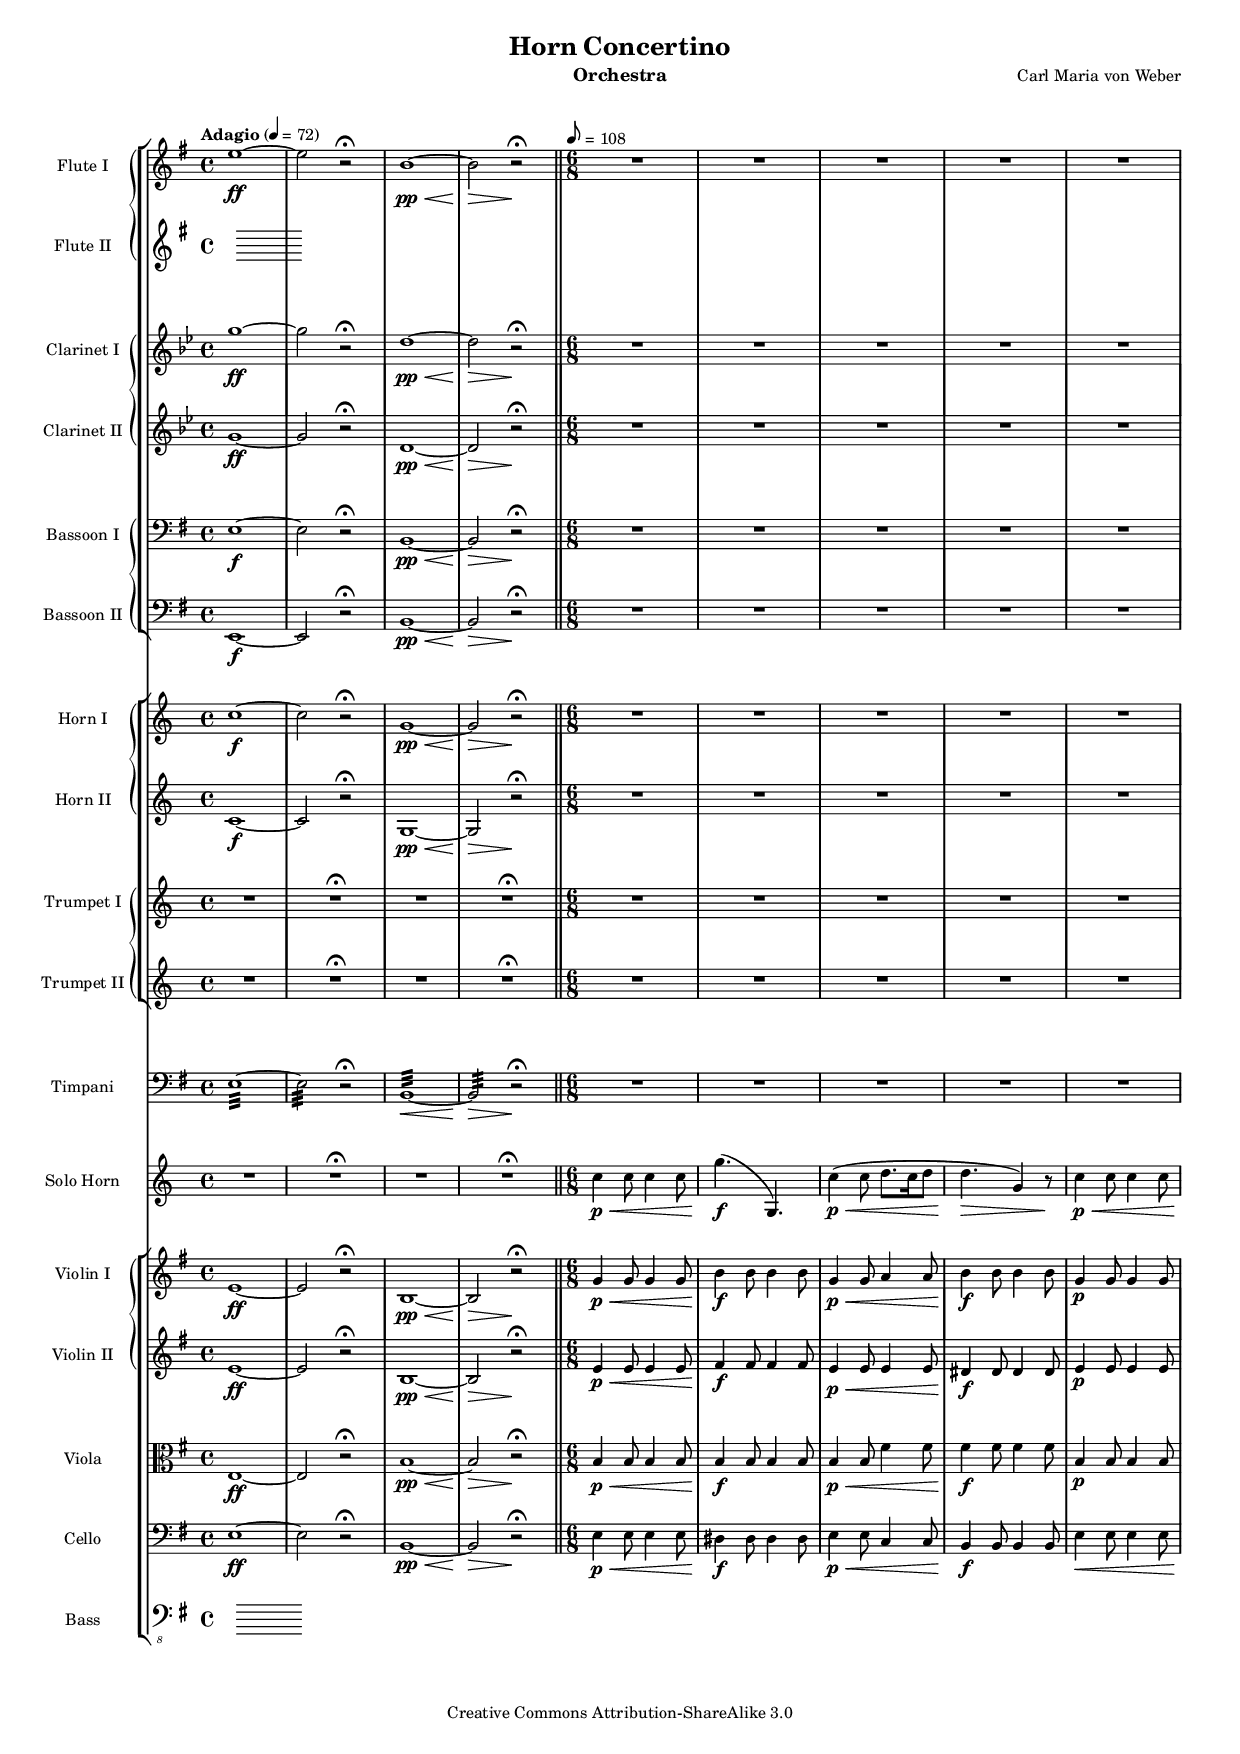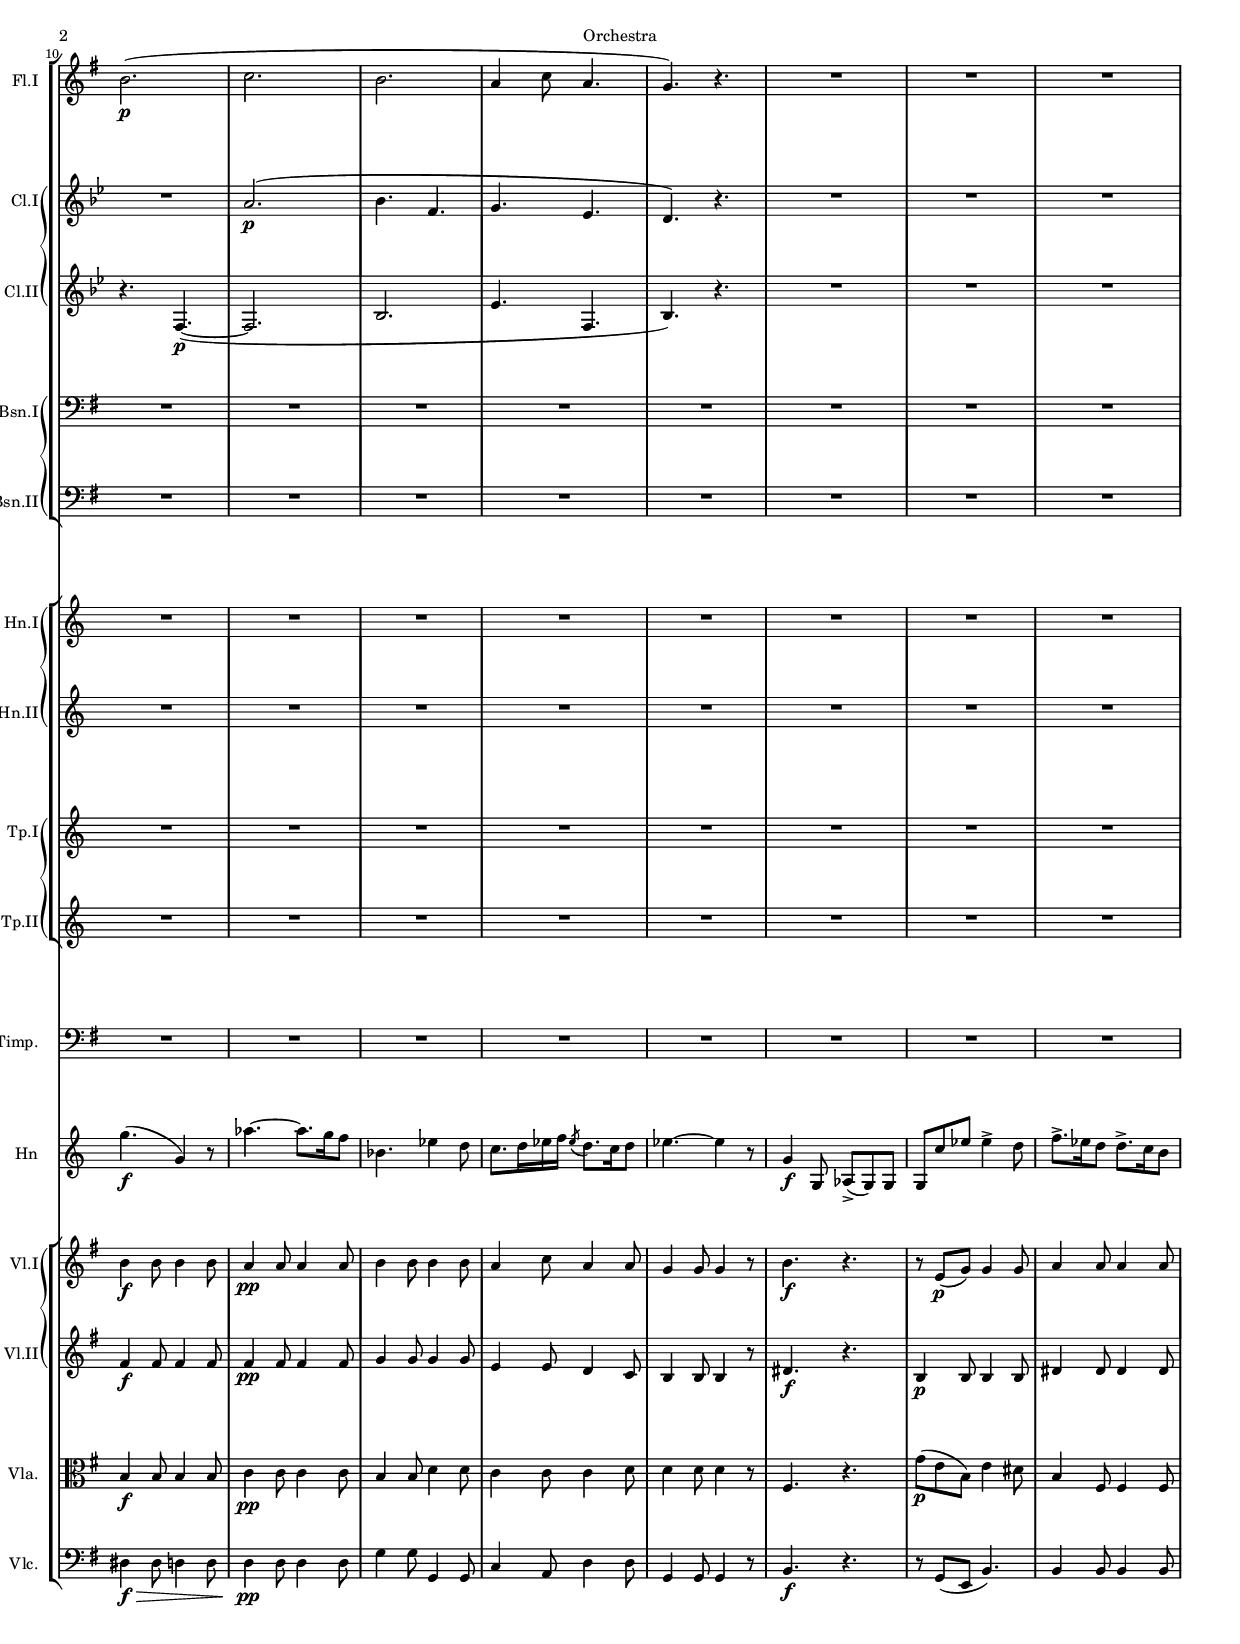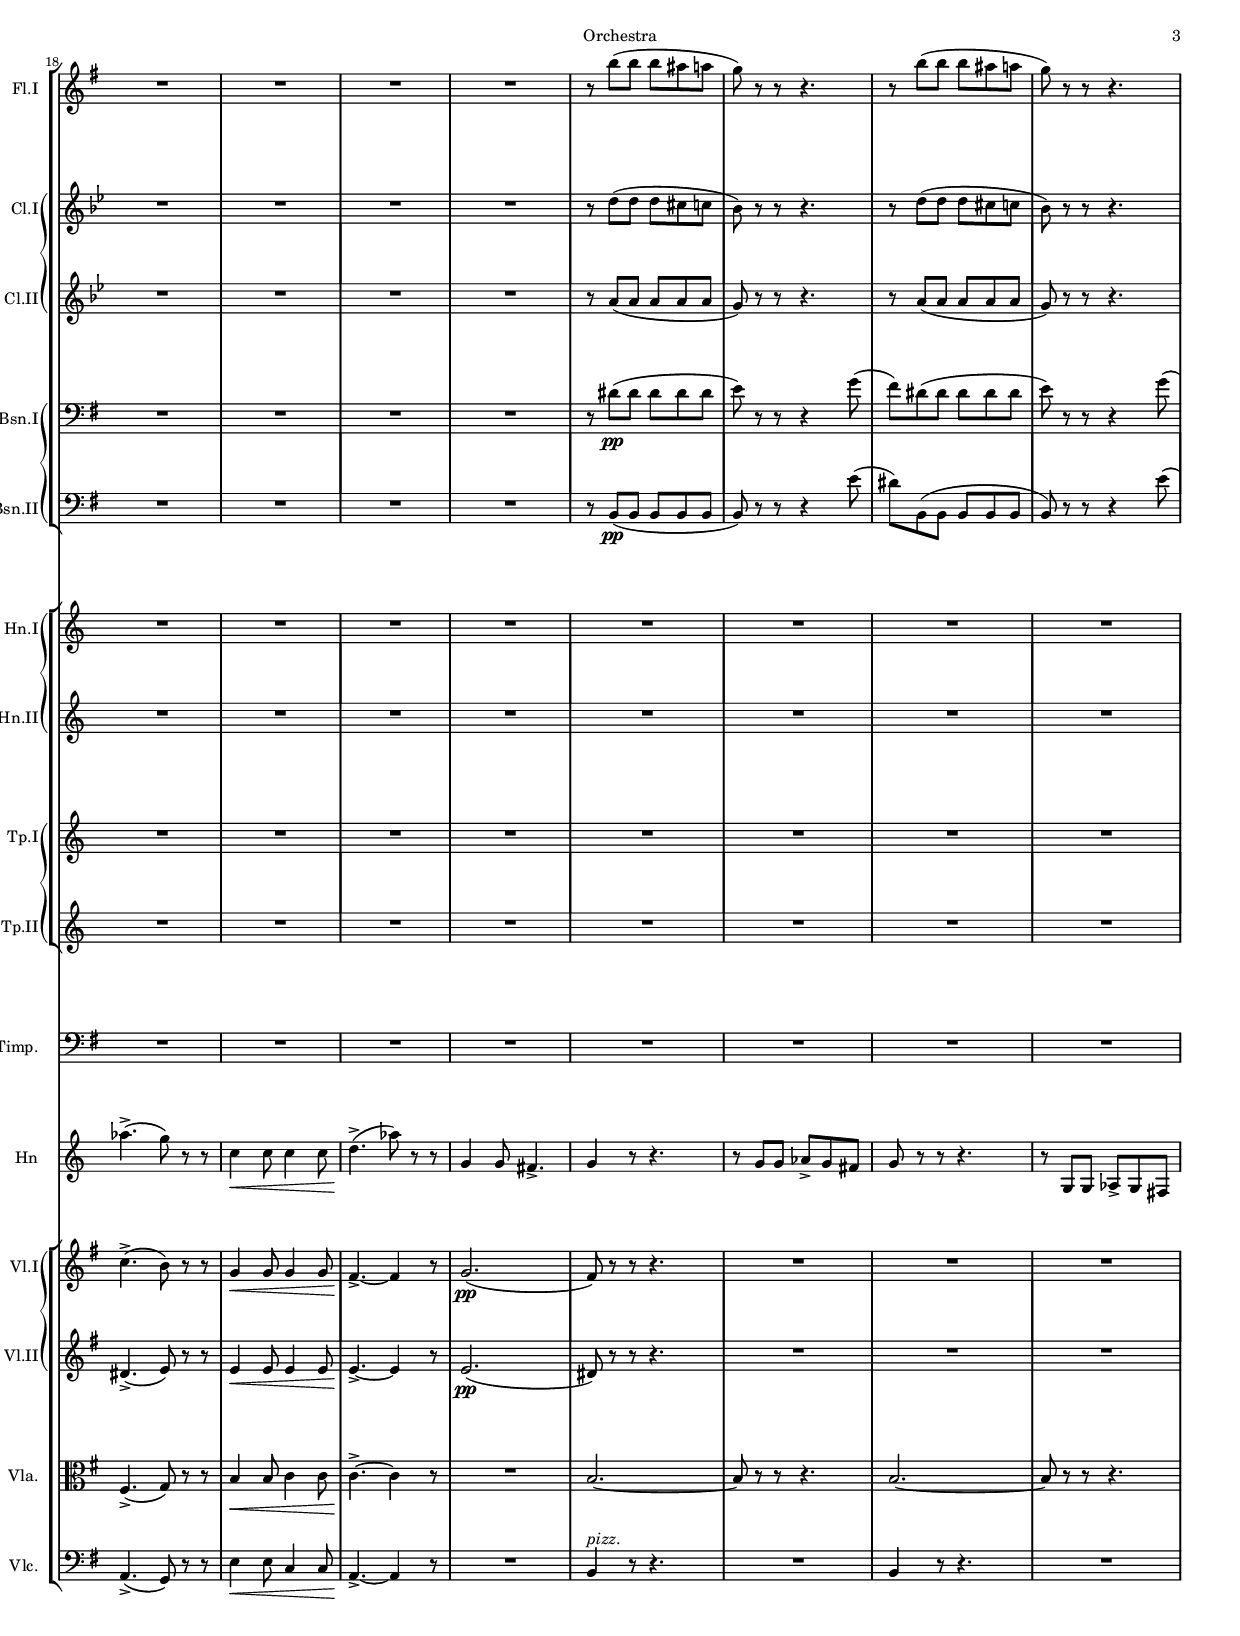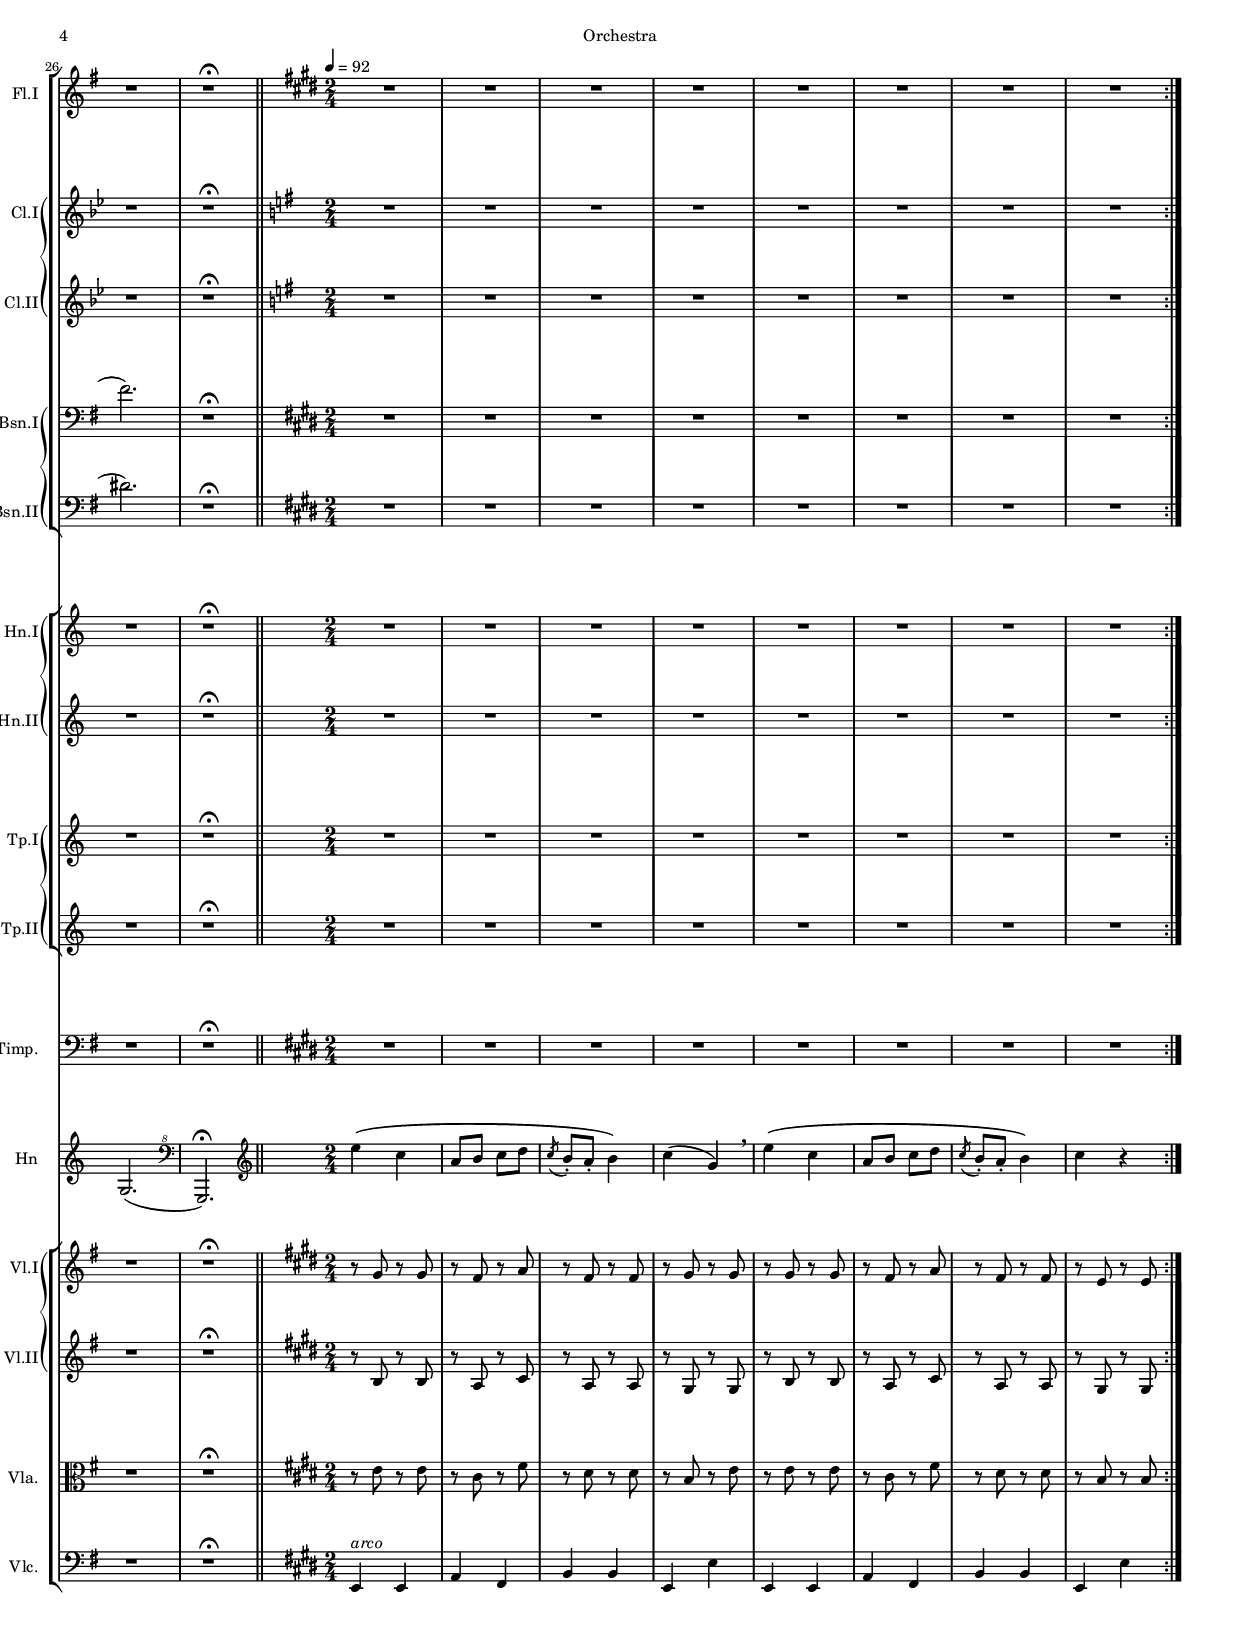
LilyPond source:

\version "2.11.49"

fluteOne = \relative c''
{
  \clef treble
  \key e \minor

  %4/4
  e1~\ff |
  e2 r\fermata |
  b1~\pp\< |
  b2\> r\fermata\! |

  %6/8
  R2.*5 |
  b2.(\p |
  c2. |
  b2. |
  a4 c8 a4. |
  g) r |
  R2.*7 |
  \repeat unfold 2
  {
    r8 b'( b b ais a |
    g) r r r4. |
  }
  R2. |
  R2.^\fermataMarkup |

  %2/4
  \key e \major
  R2*8 |
}


fluteTwo = \relative c'''
{
  \clef treble
  \key e \minor
}


clarinetOne = \relative c'''
{
  \transposition a
  \clef treble
  \key g \minor

  %4/4
  g1~\ff |
  g2 r\fermata |
  d1~\pp\< |
  d2\> r\fermata\! |

  %6/8
  R2.*6 |
  a2.(\p |
  bes4. f |
  g ees |
  d) r |
  R2.*7 |
  \repeat unfold 2
  {
    r8 d'( d d cis c |
    bes) r r r4. |
  }
  R2. |
  R2.^\fermataMarkup |

  %2/4
  \key g \major
  R2*8 |
}


clarinetTwo = \relative c''
{
  \transposition a
  \clef treble
  \key g \minor

  %4/4
  g1~\ff |
  g2 r\fermata |
  d1~\pp\< |
  d2\> r\fermata\! |

  %6/8
  R2.*5 |
  r4. f,~(\p |
  f2. |
  bes |
  ees4. f, |
  bes) r |
  R2.*7 |
  \repeat unfold 2
  {
    r8 a'( a a a a |
    g) r r r4. |
  }
  R2. |
  R2.^\fermataMarkup |

  %2/4
  \key g \major
  R2*8 |
}


bassoonOne = \relative c
{
  \clef bass
  \key e \minor

  %4/4
  e1~\f |
  e2 r\fermata |
  b1~\pp\< |
  b2\> r\fermata\! |

  %6/8
  R2.*17 |
  r8 dis'(\pp dis dis dis dis |
  e) r r r4 g8( |
  fis) dis( dis dis dis dis |
  e) r r r4 g8( |
  fis2.) |
  R2.^\fermataMarkup |

  %2/4
  \key e \major
  R2*8 |
}


bassoonTwo = \relative c,
{
  \clef bass
  \key e \minor

  %4/4
  e1~\f |
  e2 r\fermata |
  b'1~\pp\< |
  b2\> r\fermata\! |

  %6/8
  R2.*17 |
  r8 b(\pp b b b b |
  b) r r r4 e'8( |
  dis) b,( b b b b |
  b) r r r4 e'8( |
  dis2.) |
  R2.^\fermataMarkup |

  %2/4
  \key e \major
  R2*8 |
}


hornOne = \relative c''
{
  \clef treble
  \transposition e

  %4/4
  c1~\f |
  c2 r\fermata |
  g1~\pp\< |
  g2\> r\fermata\! |

  %6/8
  R2.*22 |
  R2.^\fermataMarkup |

  %2/4
  R2*8 |
}


hornTwo = \relative c'
{
  \clef treble
  \transposition e

  %4/4
  c1~\f |
  c2 r\fermata |
  g1~\pp\< |
  g2\> r\fermata\! |

  %6/8
  R2.*22 |
  R2.^\fermataMarkup |

  %2/4
  R2*8 |
}


trumpetOne = \relative c''
{
  \clef treble
  \transposition e

  %4/4
  \repeat unfold 2 {R1 | R1^\fermataMarkup |}

  %6/8
  R2.*22 |
  R2.^\fermataMarkup |

  %2/4
  R2*8 |
}


trumpetTwo = \relative c'
{
  \clef treble
  \transposition e

  %4/4
  \repeat unfold 2 {R1 | R1^\fermataMarkup |}

  %6/8
  R2.*22 |
  R2.^\fermataMarkup |

  %2/4
  R2*8 |
}


timpani = \relative c
{
  \clef bass
  \key e \minor

  %4/4
  \repeat tremolo 32 e32~ |
  \repeat tremolo 16 e32 r2\fermata |
  \repeat tremolo 32 b32~\< |
  \repeat tremolo 16 b32\> r2\fermata\! |

  %6/8
  R2.*22 |
  R2.^\fermataMarkup |

  %2/4
  \key e \major
  R2*8 |
}


\include "defs.lyi"

horn = \relative c'' \context Voice = horn
{
  \transposition e
  %4/4
  \repeat unfold 2 {R1 | R1^\fermataMarkup |}

  %6/8
  c4\p\< c8 c4 c8 |
  g'4.(\f g,,) |
  c'4(\p\< c8 d8. c16 d8 |
  d4.\> g,4) r8\! |
  c4\p\< c8 c4 c8 |
  g'4.(\f g,4) r8 |
  aes'4.~ aes8. g16 f8 |
  bes,4. ees4 d8 |
  c8. d16 ees f \acciaccatura ees8 d8. c16 d8 |
  ees4.~ ees4 r8 |
  g,4\f g,8 aes(-> g) g |
  g c' ees ees4-> d8 |
  f8.-> ees16 d8 d8.-> c16 b8 |
  aes'4.(-> g8) r r |
  c,4\< c8 c4 c8 |
  d4.->(\! aes'8) r r |
  g,4 g8 fis4.-> |
  g4 r8 r4. |
  r8 g g aes-> g fis |
  g r r r4. |
  r8 g, g aes-> g fis |
  g2.( |
  \clef "bass^8"
  g,)\fermata |

  %2/4
  \clef treble
  e'''4\( c |
  a8 b c d |
  \acciaccatura c8 b8-. a-. b4\) |
  c4( g) \breathe |
  e'4\( c |
  a8 b c d |
  \acciaccatura c8 b8-. a-. b4\) |
  c4 r |
}


violinOne = \relative c'
{
  \clef treble
  \key e \minor

  %4/4
  e1~\ff | e2 r\fermata |
  b1~\pp\< | b2\> r\!\fermata |

  %6/8
  g'4\p\< g8 g4 g8 |
  b4\f b8 b4 b8 |
  g4\p\< g8 a4 a8 |
  b4\f b8 b4 b8 |
  g4\p g8 g4 g8 |
  b4\f b8 b4 b8 |
  a4\pp a8 a4 a8 |
  b4 b8 b4 b8 |
  a4 c8 a4 a8 |
  g4 g8 g4 r8 |
  b4.\f r4. |
  r8 e,(\p g) g4 g8 |
  a4 a8 a4 a8 |
  c4.(-> b8) r r |
  g4\< g8 g4 g8 |
  fis4.~->\! fis4 r8 |
  g2.(\pp |
  fis8) r8 r r4. |
  R2.*4 |
  R2.^\fermataMarkup |

  %2/4
  \key e \major
  r8 gis r gis |
  r fis r a |
  r fis r fis |
  r gis r gis |
  r gis r gis |
  r fis r a |
  r fis r fis |
  r e r e |
}


violinTwo = \relative c'
{
  \clef treble
  \key e \minor

  %4/4
  e1~\ff | e2 r\fermata |
  b1~\pp\< | b2\> r\!\fermata |

  %6/8
  e4\p\< e8 e4 e8 |
  fis4\f fis8 fis4 fis8 |
  e4\p\< e8 e4 e8 |
  dis4\f dis8 dis4 dis8 |
  e4\p e8 e4 e8 |
  fis4\f fis8 fis4 fis8 |
  fis4\pp fis8 fis4 fis8 |
  g4 g8 g4 g8 |
  e4 e8 d4 c8 |
  b4 b8 b4 r8 |
  dis4.\f r4. |
  b4\p b8 b4 b8 |
  dis4 dis8 dis4 dis8 |
  dis4.(-> e8) r r |
  e4\< e8 e4 e8 |
  e4.~->\! e4 r8 |
  e2.(\pp |
  dis8) r8 r r4. |
  R2.*4 |
  R2.^\fermataMarkup |

  %2/4
  \key e \major
  r8 b r b |
  r a r cis |
  r a r a |
  r gis r gis |
  r b r b |
  r a r cis |
  r a r a |
  r gis r gis |
}


viola = \relative c
{
  \clef alto
  \key e \minor

  %4/4
  e1~\ff |
  e2 r\fermata |
  b'1~\pp\< b2\> r\fermata\! |

  %6/8
  b4\p\< b8 b4 b8 |
  b4\f b8 b4 b8 |
  b4\p\< b8 fis'4 fis8 |
  fis4\f fis8 fis4 fis8 |
  b,4\p b8 b4 b8 |
  b4\f b8 b4 b8 |
  c4\pp c8 c4 c8 |
  b4 b8 d4 d8 |
  c4 c8 c4 d8 |
  d4 d8 d4 r8 |
  fis,4. r4. |
  g'8(\p e b) e4 dis8 |
  b4 fis8 fis4 fis8 |
  fis4.->( g8) r r |
  b4\< b8 c4 c8 |
  c4.~->\! c4 r8 |
  R2. |
  b2.~ |
  b8 r r r4. |
  b2.~ |
  b8 r r r4. |
  R2. |
  R2.^\fermataMarkup |

  %2/4
  \key e \major
  r8 e r e |
  r cis r fis |
  r dis r dis |
  r b r e |
  r e r e |
  r cis r fis |
  r dis r dis |
  r b r b |
}


cello = \relative c
{
  \clef bass
  \key e \minor

  %4/4
  e1~\ff |
  e2 r\fermata |
  b1~\pp\< |
  b2\> r\fermata\! |

  %6/8
  e4\p\< e8 e4 e8 |
  dis4\f dis8 dis4 dis8 |
  e4\p\< e8 c4 c8 |
  b4\f b8 b4 b8 |
  e4\< e8 e4 e8 |
  dis4\f\> dis8 d4 d8 |
  d4\pp d8 d4 d8 |
  g4 g8 g,4 g8 |
  c4 a8 d4 d8 |
  g,4 g8 g4 r8 |
  b4.\f r |
  r8 g( e b'4.) |
  b4 b8 b4 b8 |
  a4.->( g8) r r |
  e'4\< e8 c4 c8 |
  a4.~->\! a4 r8 |
  R2. |
  b4^\pizz r8 r4. |
  R2. |
  b4 r8 r4. |
  R2.*2 |
  R2.^\fermataMarkup |

  %2/4
  \key e \major
  e,4^\arco e |
  a fis |
  b b |
  e, e' |
  e, e |
  a fis |
  b b |
  e, e' |
}


bass = \relative c,
{
  \clef "bass_8"
  \key e \minor
}



#(set-global-staff-size 14)
%#(set-default-paper-size "a3")

\paper
{
  #(define page-breaking ly:minimal-breaking)
  %ragged-last-bottom = ##f
}

instrument = "Orchestra"

\header
{
  title = \markup{Horn Concertino}
  instrument = \instrument
  composer = "Carl Maria von Weber"
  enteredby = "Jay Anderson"
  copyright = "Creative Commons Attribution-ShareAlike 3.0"
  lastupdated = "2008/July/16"
}

\book
{
  \score
  {
    <<
      %woodwinds
      \new StaffGroup
      <<
        \new GrandStaff
        <<
          \new Staff
          {
            #(set-accidental-style 'modern)
            \set Staff.instrumentName = "Flute I"
            \set Staff.shortInstrumentName = "Fl.I"
            \set Staff.midiInstrument = "flute"
            \fluteOne
          }
          \new Staff
          {
            #(set-accidental-style 'modern)
            \set Staff.instrumentName = "Flute II"
            \set Staff.shortInstrumentName = "Fl.II"
            \set Staff.midiInstrument = "flute"
            \fluteTwo
          }
        >>
        \new GrandStaff
        <<
          \new Staff
          {
            #(set-accidental-style 'modern)
            \set Staff.instrumentName = "Clarinet I"
            \set Staff.shortInstrumentName = "Cl.I"
            \set Staff.midiInstrument = "clarinet"
            \clarinetOne
          }
          \new Staff
          {
            #(set-accidental-style 'modern)
            \set Staff.instrumentName = "Clarinet II"
            \set Staff.shortInstrumentName = "Cl.II"
            \set Staff.midiInstrument = "clarinet"
            \clarinetTwo
          }
        >>
        \new GrandStaff
        <<
          \new Staff
          {
            #(set-accidental-style 'modern)
            \set Staff.instrumentName = "Bassoon I"
            \set Staff.shortInstrumentName = "Bsn.I"
            \set Staff.midiInstrument = "bassoon"
            \bassoonOne
          }
          \new Staff
          {
            #(set-accidental-style 'modern)
            \set Staff.instrumentName = "Bassoon II"
            \set Staff.shortInstrumentName = "Bsn.II"
            \set Staff.midiInstrument = "bassoon"
            \bassoonTwo
          }
        >>
      >>
      %brass
      \new StaffGroup
      <<
        \new GrandStaff
        <<
          \new Staff
          {
            #(set-accidental-style 'modern)
            \set Staff.instrumentName = "Horn I"
            \set Staff.shortInstrumentName = "Hn.I"
            \set Staff.midiInstrument = "french horn"
            \hornOne
          }
          \new Staff
          {
            #(set-accidental-style 'modern)
            \set Staff.instrumentName = "Horn II"
            \set Staff.shortInstrumentName = "Hn.II"
            \set Staff.midiInstrument = "french horn"
            \hornTwo
          }
        >>
        \new GrandStaff
        <<
          \new Staff
          {
            #(set-accidental-style 'modern)
            \set Staff.instrumentName = "Trumpet I"
            \set Staff.shortInstrumentName = "Tp.I"
            \set Staff.midiInstrument = "trumpet"
            \trumpetOne
          }
          \new Staff
          {
            #(set-accidental-style 'modern)
            \set Staff.instrumentName = "Trumpet II"
            \set Staff.shortInstrumentName = "Tp.II"
            \set Staff.midiInstrument = "trumpet"
            \trumpetTwo
          }
        >>
      >>
      \new Staff
      {
        #(set-accidental-style 'modern)
        \set Staff.instrumentName = "Timpani"
        \set Staff.shortInstrumentName = "Timp."
        \set Staff.midiInstrument = "timpani"
        \timpani
      }
      \new Staff
      {
        #(set-accidental-style 'modern)
        \set Staff.instrumentName = "Solo Horn"
        \set Staff.shortInstrumentName = "Hn"
        \set Staff.midiInstrument = "french horn"
        << \horn \outline >>
      }
      \new StaffGroup
      <<
        \new GrandStaff
        <<
          \new Staff
          {
            #(set-accidental-style 'modern)
            \set Staff.instrumentName = "Violin I"
            \set Staff.shortInstrumentName = "Vl.I"
            \set Staff.midiInstrument = "string ensemble 1"
            \violinOne
          }
          \new Staff
          {
            #(set-accidental-style 'modern)
            \set Staff.instrumentName = "Violin II"
            \set Staff.shortInstrumentName = "Vl.II"
            \set Staff.midiInstrument = "string ensemble 1"
            \violinTwo
          }
        >>
        \new Staff
        {
          #(set-accidental-style 'modern)
          \set Staff.instrumentName = "Viola"
          \set Staff.shortInstrumentName = "Vla."
          \set Staff.midiInstrument = "string ensemble 1"
          \viola
        }
        \new Staff
        {
          #(set-accidental-style 'modern)
          \set Staff.instrumentName = "Cello"
          \set Staff.shortInstrumentName = "Vlc."
          \set Staff.midiInstrument = "string ensemble 1"
          \cello
        }
        \new Staff
        {
          #(set-accidental-style 'modern)
          \set Staff.instrumentName = "Bass"
          \set Staff.shortInstrumentName = "Cb."
          \set Staff.midiInstrument = "string ensemble 1"
          \bass
        }
      >>
    >>
  }

  %midi
  \score
  {
    <<
      \new Staff
      {
        \set Staff.midiInstrument = "flute"
        <<
          \fluteOne
          \fluteTwo
        >>
      }
      \new Staff
      {
        \set Staff.midiInstrument = "clarinet"
        <<
          \clarinetOne
          \clarinetTwo
        >>
      }
      \new Staff
      {
        \set Staff.midiInstrument = "bassoon"
        <<
          \bassoonOne
          \bassoonTwo
        >>
      }
      \new Staff
      {
        \set Staff.midiInstrument = "french horn"
        <<
          \hornOne
          \hornTwo
        >>
      }
      \new Staff
      {
        \set Staff.midiInstrument = "trumpet"
        <<
          \trumpetOne
          \trumpetTwo
        >>
      }
      \new Staff
      {
        \set Staff.midiInstrument = "timpani"
        \timpani
      }
      \new Staff
      {
        \set Staff.midiInstrument = "french horn"
        << \horn \outline >>
      }
      \new Staff
      {
        \set Staff.midiInstrument = "string ensemble 1"
        <<
          \violinOne
          \violinTwo
          \viola
          \cello
          \bass
        >>
      }
    >>
    \midi
    {
      \context
      {
        \Voice
        \remove "Dynamic_performer"
      }
    }
  }
}
